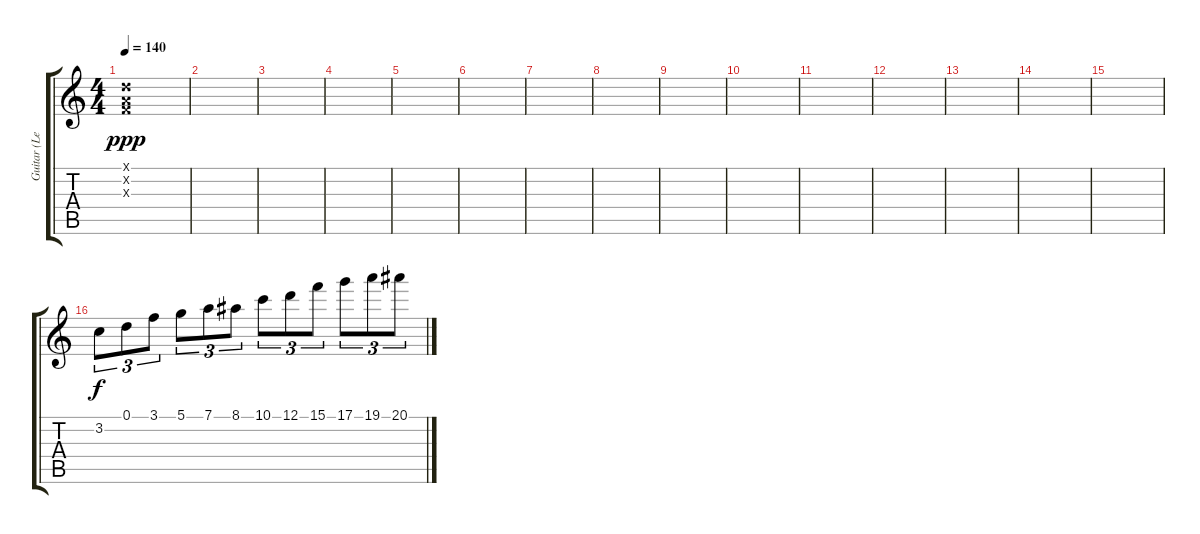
\track ("Guitar (Lead) Drop C" "Guitar (Le") {mute instrument acousticguitarsteel}
\staff {score tabs}
\tuning (D4 A3 F3 C3 G2 C2) {hide}
\ts (4 4)
\tempo 140
\clef g2
\ks c
(0.1{x} 0.2{x} 0.3{x}).1{dy ppp} |
|
|
|
|
|
|
|
|
|
|
|
|
|
|
3.2.8{tu (3 2) dy f} 0.1.8{tu (3 2)} 3.1.8{tu (3 2)} 5.1.8{tu (3 2)} 7.1.8{tu (3 2)} 8.1.8{tu (3 2)} 10.1.8{tu (3 2)} 12.1.8{tu (3 2)} 15.1.8{tu (3 2)} 17.1.8{tu (3 2)} 19.1.8{tu (3 2)} 20.1.8{tu (3 2)}
